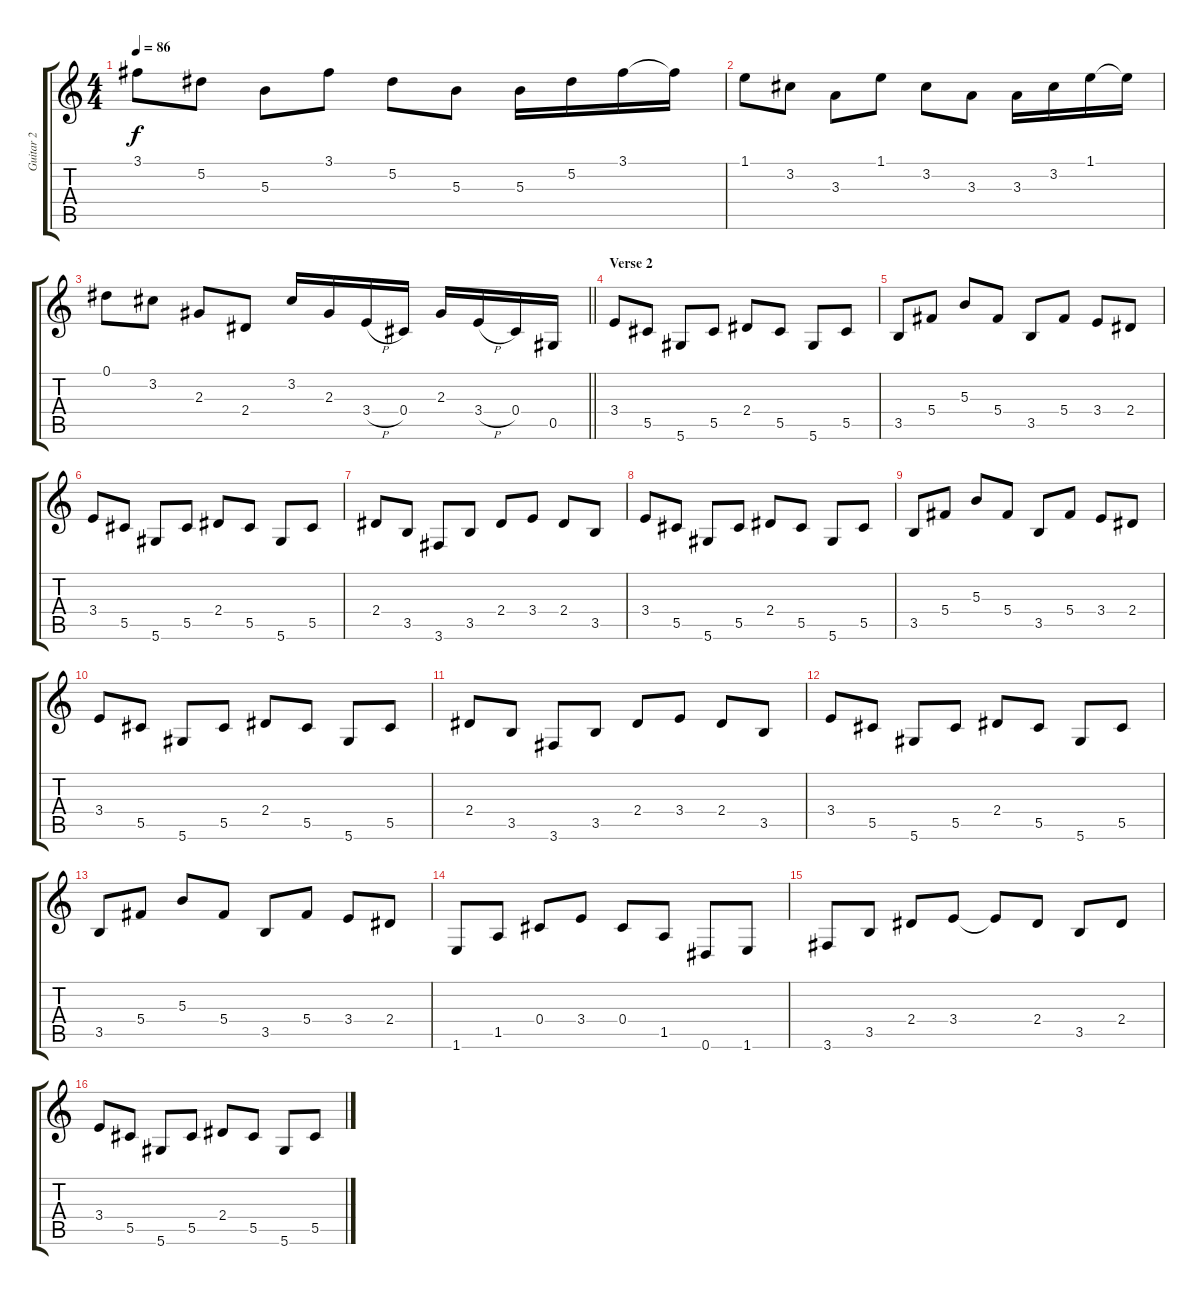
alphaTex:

\track ("Guitar 2" "Guitar 2") {instrument acousticguitarsteel}
\staff {score tabs}
\tuning (Eb4 Bb3 Gb3 Db3 Ab2 Eb2) {hide}
\ts (4 4)
\tempo 86
\clef g2
\ks c
3.1.8{dy f} 5.2.8 5.3.8 3.1.8 5.2.8 5.3.8 5.3.16 5.2.16 3.1.16 3.1{t}.16 |
1.1.8 3.2.8 3.3.8 1.1.8 3.2.8 3.3.8 3.3.16 3.2.16 1.1.16 1.1{t}.16 |
\barLineRight lightlight
0.1.8 3.2.8 2.3.8 2.4.8 3.2.16 2.3.16 3.4{h}.16 0.4.16 2.3.16 3.4{h}.16 0.4.16 0.5.16 |
\section ("" "Verse 2")
3.4.8 5.5.8 5.6.8 5.5.8 2.4.8 5.5.8 5.6.8 5.5.8 |
3.5.8 5.4.8 5.3.8 5.4.8 3.5.8 5.4.8 3.4.8 2.4.8 |
3.4.8 5.5.8 5.6.8 5.5.8 2.4.8 5.5.8 5.6.8 5.5.8 |
2.4.8 3.5.8 3.6.8 3.5.8 2.4.8 3.4.8 2.4.8 3.5.8 |
3.4.8 5.5.8 5.6.8 5.5.8 2.4.8 5.5.8 5.6.8 5.5.8 |
3.5.8 5.4.8 5.3.8 5.4.8 3.5.8 5.4.8 3.4.8 2.4.8 |
3.4.8 5.5.8 5.6.8 5.5.8 2.4.8 5.5.8 5.6.8 5.5.8 |
2.4.8 3.5.8 3.6.8 3.5.8 2.4.8 3.4.8 2.4.8 3.5.8 |
3.4.8 5.5.8 5.6.8 5.5.8 2.4.8 5.5.8 5.6.8 5.5.8 |
3.5.8 5.4.8 5.3.8 5.4.8 3.5.8 5.4.8 3.4.8 2.4.8 |
1.6.8 1.5.8 0.4.8 3.4.8 0.4.8 1.5.8 0.6.8 1.6.8 |
3.6.8 3.5.8 2.4.8 3.4.8 3.4{t}.8 2.4.8 3.5.8 2.4.8 |
3.4.8 5.5.8 5.6.8 5.5.8 2.4.8 5.5.8 5.6.8 5.5.8
